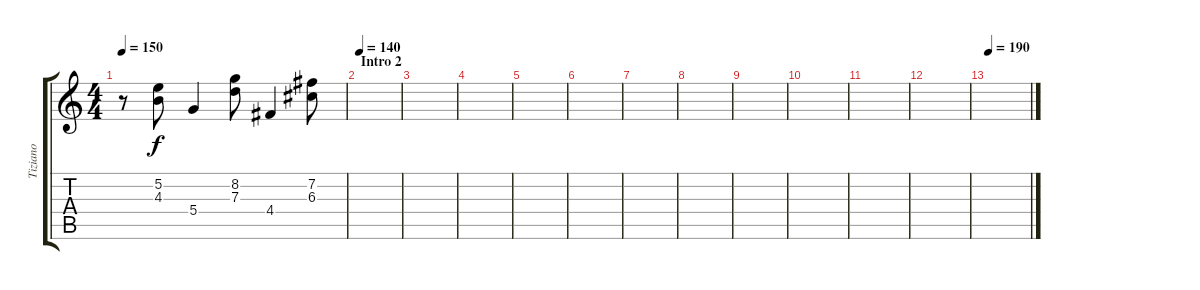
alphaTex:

\track ("Tiziano" "Tiziano") {instrument electricguitarclean}
\staff {score tabs}
\tuning (E4 B3 G3 D3 A2 E2) {hide}
\ts (4 4)
\tempo 150
\clef g2
\ks c
r.8{dy f} (5.2 4.3).8 5.4.4 (8.2 7.3).8 4.4.4 (7.2 6.3).8 |
\section ("" "Intro 2")
\tempo 140
|
|
|
|
|
|
|
|
|
|
|
\tempo 190
